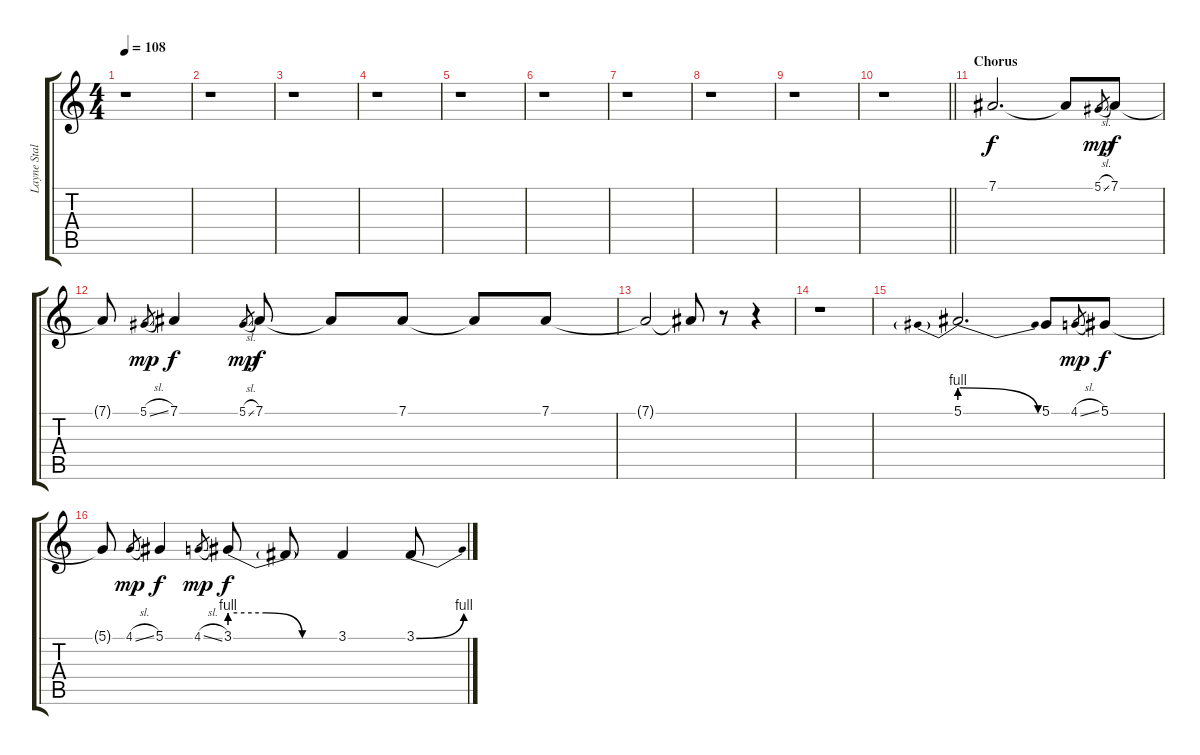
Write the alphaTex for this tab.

\track ("Layne Staley- Vocals" "Layne Stal") {instrument lead2sawtooth}
\staff {score tabs}
\tuning (Eb4 Bb3 Gb3 Db3 Ab2 Eb2) {hide}
\ts (4 4)
\tempo 108
\clef g2
\ks c
r.1{dy f} |
r.1 |
r.1 |
r.1 |
r.1 |
r.1 |
r.1 |
r.1 |
r.1 |
\barLineRight lightlight
r.1 |
\section ("" "Chorus")
7.1.2{d} 7.1{t}.8 5.1{sl}.8{gr dy mp} 7.1.8{dy f} |
7.1{t}.8 5.1{sl}.8{gr dy mp} 7.1.4{dy f} 5.1{sl}.8{gr dy mp} 7.1.8{dy f} 7.1{t}.8 7.1.8 7.1{t}.8 7.1.8 |
7.1{t}.2 7.1{t}.8 r.8 r.4 |
r.1 |
5.1{be (prebendrelease 0 4 60 0)}.2{d} 5.1.8 4.1{sl}.8{gr dy mp} 5.1.8{dy f} |
5.1{t}.8 4.1{sl}.8{gr dy mp} 5.1.4{dy f} 4.1{sl}.8{gr dy mp} 3.1{be (custom 0 4 20 4 40 0 60 0)}.8{dy f} 3.1{t}.8 3.1.4 3.1{be (bend 0 0 60 4)}.8
